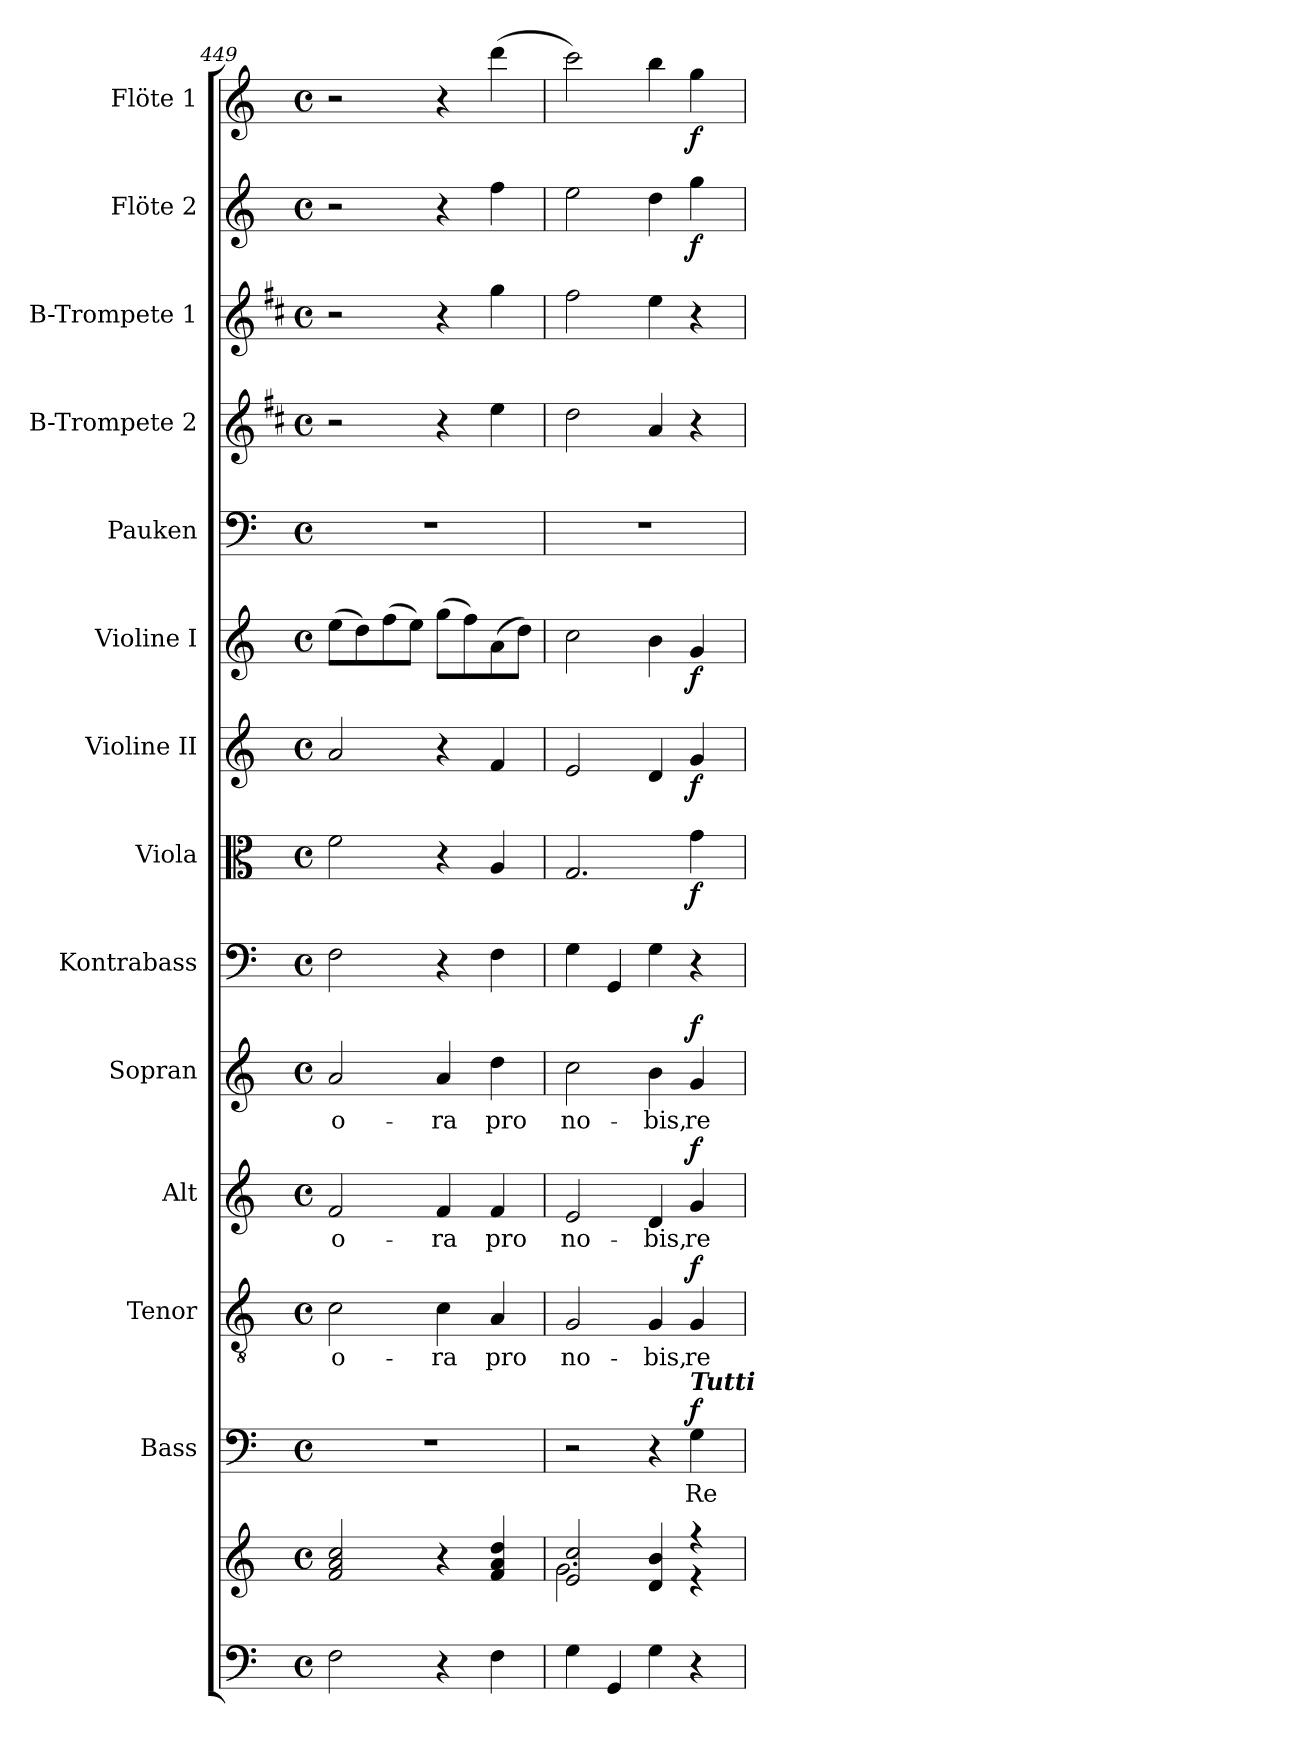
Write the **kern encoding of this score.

**kern	**kern	**kern	**text	**dynam	**kern	**text	**dynam	**kern	**text	**dynam	**kern	**text	**dynam	**kern	**kern	**dynam	**kern	**dynam	**kern	**dynam	**kern	**kern	**kern	**kern	**dynam	**kern	**dynam
*part14	*part14	*part13	*part13	*part13	*part12	*part12	*part12	*part11	*part11	*part11	*part10	*part10	*part10	*part9	*part8	*part8	*part7	*part7	*part6	*part6	*part5	*part4	*part3	*part2	*part2	*part1	*part1
*staff15	*staff14	*staff13	*staff13	*staff13	*staff12	*staff12	*staff12	*staff11	*staff11	*staff11	*staff10	*staff10	*staff10	*staff9	*staff8	*staff8	*staff7	*staff7	*staff6	*staff6	*staff5	*staff4	*staff3	*staff2	*staff2	*staff1	*staff1
*	*	*I"Bass	*	*	*I"Tenor	*	*	*I"Alt	*	*	*I"Sopran	*	*	*I"Kontrabass	*I"Viola	*	*I"Violine II	*	*I"Violine I	*	*I"Pauken	*I"B-Trompete 2	*I"B-Trompete 1	*I"Flöte 2	*	*I"Flöte 1	*
*	*	*I'B.	*	*	*I'T.	*	*	*I'A.	*	*	*I'S.	*	*	*I'Kb.	*I'Vla.	*	*I'Vl. II	*	*I'Vl. I	*	*I'Pk.	*I'B Trp. 2	*I'B Trp. 1	*I'Fl. 2	*	*I'Fl. 1	*
*clefF4	*clefG2	*clefF4	*	*	*clefGv2	*	*	*clefG2	*	*	*clefG2	*	*	*clefF4	*clefC3	*	*clefG2	*	*clefG2	*	*clefF4	*clefG2	*clefG2	*clefG2	*	*clefG2	*
*	*	*	*	*	*	*	*	*	*	*	*	*	*	*ITrd7c12	*	*	*	*	*	*	*	*ITrd1c2	*ITrd1c2	*	*	*	*
*k[]	*k[]	*k[]	*	*	*k[]	*	*	*k[]	*	*	*k[]	*	*	*k[]	*k[]	*	*k[]	*	*k[]	*	*k[]	*k[]	*k[]	*k[]	*	*k[]	*
*C:	*C:	*C:	*	*	*C:	*	*	*C:	*	*	*C:	*	*	*C:	*C:	*	*C:	*	*C:	*	*C:	*C:	*C:	*C:	*	*C:	*
*M4/4	*M4/4	*M4/4	*	*	*M4/4	*	*	*M4/4	*	*	*M4/4	*	*	*M4/4	*M4/4	*	*M4/4	*	*M4/4	*	*M4/4	*M4/4	*M4/4	*M4/4	*	*M4/4	*
*met(c)	*met(c)	*met(c)	*	*	*met(c)	*	*	*met(c)	*	*	*met(c)	*	*	*met(c)	*met(c)	*	*met(c)	*	*met(c)	*	*met(c)	*met(c)	*met(c)	*met(c)	*	*met(c)	*
=449	=449	=449	=449	=449	=449	=449	=449	=449	=449	=449	=449	=449	=449	=449	=449	=449	=449	=449	=449	=449	=449	=449	=449	=449	=449	=449	=449
!	!	!	!	!	!	!LO:LY:b	!	!	!LO:LY:b	!	!	!LO:LY:b	!	!	!	!	!	!	!	!	!	!	!	!	!	!	!
2F\	2f/ 2a/ 2cc/	1r	.	.	2c\	o-	.	2f/	o-	.	2a/	o-	.	2FF\	2f\	.	2a/	.	(>8ee\L	.	1r	2r	2r	2r	.	2r	.
.	.	.	.	.	.	.	.	.	.	.	.	.	.	.	.	.	.	.	8dd\)	.	.	.	.	.	.	.	.
.	.	.	.	.	.	.	.	.	.	.	.	.	.	.	.	.	.	.	(>8ff\	.	.	.	.	.	.	.	.
.	.	.	.	.	.	.	.	.	.	.	.	.	.	.	.	.	.	.	8ee\J)	.	.	.	.	.	.	.	.
!	!	!	!	!	!	!LO:LY:b	!	!	!LO:LY:b	!	!	!LO:LY:b	!	!	!	!	!	!	!	!	!	!	!	!	!	!	!
4r	4r	.	.	.	4c\	-ra	.	4f/	-ra	.	4a/	-ra	.	4r	4r	.	4r	.	(>8gg\L	.	.	4r	4r	4r	.	4r	.
.	.	.	.	.	.	.	.	.	.	.	.	.	.	.	.	.	.	.	8ff\)	.	.	.	.	.	.	.	.
!	!	!	!	!	!	!LO:LY:b	!	!	!LO:LY:b	!	!	!LO:LY:b	!	!	!	!	!	!	!	!	!	!	!	!	!	!	!
4F\	4f/ 4a/ 4dd/	.	.	.	4A/	pro	.	4f/	pro	.	4dd\	pro	.	4FF\	4A/	.	4f/	.	(>8a\	.	.	4dd\	4ff\	4ff\	.	(>4ddd\	.
.	.	.	.	.	.	.	.	.	.	.	.	.	.	.	.	.	.	.	8dd\J)	.	.	.	.	.	.	.	.
!!LO:PB:g=z
=450	=450	=450	=450	=450	=450	=450	=450	=450	=450	=450	=450	=450	=450	=450	=450	=450	=450	=450	=450	=450	=450	=450	=450	=450	=450	=450	=450
*	*^	*	*	*	*	*	*	*	*	*	*	*	*	*	*	*	*	*	*	*	*	*	*	*	*	*	*
!	!	!	!	!	!	!	!LO:LY:b	!	!	!LO:LY:b	!	!	!LO:LY:b	!	!	!	!	!	!	!	!	!	!	!	!	!	!	!
4G\	2e/ 2cc/	2.g\	2r	.	.	2G/	no-	.	2e/	no-	.	2cc\	no-	.	4GG\	2.G/	.	2e/	.	2cc\	.	1r	2cc\	2ee\	2ee\	.	2ccc\)	.
4GG/	.	.	.	.	.	.	.	.	.	.	.	.	.	.	4GGG/	.	.	.	.	.	.	.	.	.	.	.	.	.
!	!	!	!	!	!	!	!LO:LY:b	!	!	!LO:LY:b	!	!	!LO:LY:b	!	!	!	!	!	!	!	!	!	!	!	!	!	!	!
4G\	4d/ 4b/	.	4r	.	.	4G/	-bis,	.	4d/	-bis,	.	4b\	-bis,	.	4GG\	.	.	4d/	.	4b\	.	.	4g/	4dd\	4dd\	.	4bb\	.
!	!	!	!LO:TX:a:Bi:t=Tutti	!	!	!	!	!	!	!	!	!	!	!	!	!	!	!	!	!	!	!	!	!	!	!	!	!
!	!	!	!	!LO:LY:b	!LO:DY:a	!	!LO:LY:b	!LO:DY:a	!	!LO:LY:b	!LO:DY:a	!	!LO:LY:b	!LO:DY:a	!	!	!LO:DY:b	!	!LO:DY:b	!	!LO:DY:b	!	!	!	!	!LO:DY:b	!	!LO:DY:b
4r	4r	4r	4G\	Re-	f	4G/	re-	f	4g/	re-	f	4g/	re-	f	4r	4g\	f	4g/	f	4g/	f	.	4r	4r	4gg\	f	4gg\	f
*	*v	*v	*	*	*	*	*	*	*	*	*	*	*	*	*	*	*	*	*	*	*	*	*	*	*	*	*	*
=	=	=	=	=	=	=	=	=	=	=	=	=	=	=	=	=	=	=	=	=	=	=	=	=	=	=	=
*-	*-	*-	*-	*-	*-	*-	*-	*-	*-	*-	*-	*-	*-	*-	*-	*-	*-	*-	*-	*-	*-	*-	*-	*-	*-	*-	*-
